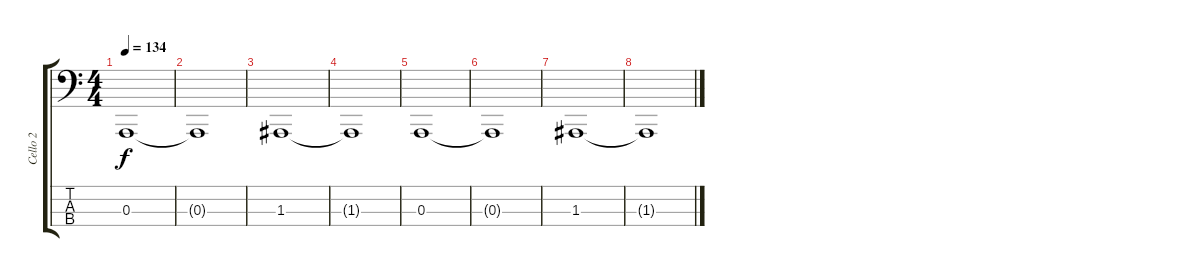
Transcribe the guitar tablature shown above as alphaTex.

\track ("Cello 2" "Cello 2") {instrument stringensemble1}
\staff {score tabs}
\tuning (G2 D2 A1 D1) {hide}
\ts (4 4)
\tempo 134
\clef f4
\ks c
0.3.1{dy f} |
0.3{t}.1 |
1.3.1 |
1.3{t}.1 |
0.3.1 |
0.3{t}.1 |
1.3.1 |
1.3{t}.1
